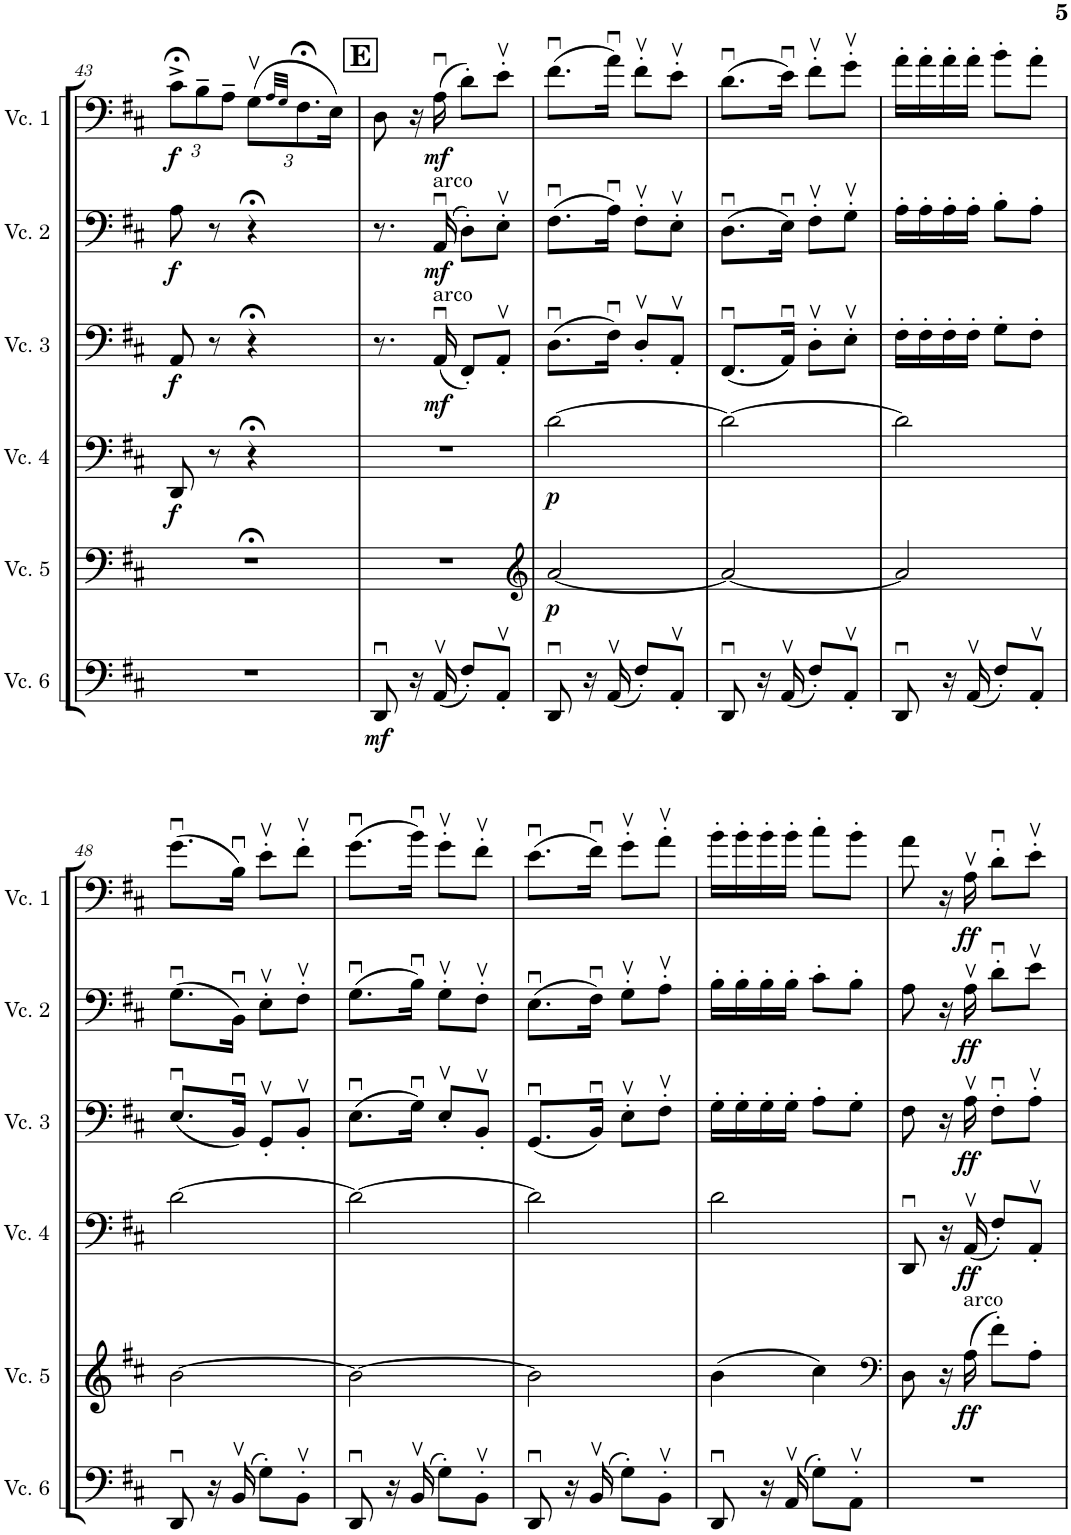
**kern	**dynam	**kern	**dynam	**kern	**dynam	**kern	**dynam	**kern	**dynam	**kern	**dynam
*part6	*part6	*part5	*part5	*part4	*part4	*part3	*part3	*part2	*part2	*part1	*part1
*staff6	*staff6	*staff5	*staff5	*staff4	*staff4	*staff3	*staff3	*staff2	*staff2	*staff1	*staff1
*I"Cello 6	*	*I"Cello 5	*	*I"Cello 4	*	*I"Cello 3	*	*I"Cello 2	*	*I"Cello 1	*
!!LO:PB:g=z
*clefF4	*	*clefF4	*	*clefF4	*	*clefF4	*	*clefF4	*	*clefF4	*
*k[f#c#]	*	*k[f#c#]	*	*k[f#c#]	*	*k[f#c#]	*	*k[f#c#]	*	*k[f#c#]	*
*M2/4	*	*M2/4	*	*M2/4	*	*M2/4	*	*M2/4	*	*M2/4	*
*	*	*	*	*	*	*	*	*	*	*Xbrackettup	*
=43	=43	=43	=43	=43	=43	=43	=43	=43	=43	=43	=43
!	!	!	!	!	!LO:DY:b	!	!LO:DY:b	!	!LO:DY:b	!	!LO:DY:b
2r	.	2r;<	.	8DD/	f	8AA/	f	8A\	f	12c#;<^\L	f
.	.	.	.	.	.	.	.	.	.	12B~\	.
.	.	.	.	8r	.	8r	.	8r	.	.	.
.	.	.	.	.	.	.	.	.	.	12A~\J	.
.	.	.	.	4r;<	.	4r;<	.	4r;<	.	(12Gv\L	.
.	.	.	.	.	.	.	.	.	.	32qA/LLL	.
.	.	.	.	.	.	.	.	.	.	32qG/JJJ	.
.	.	.	.	.	.	.	.	.	.	12.F#;<\	.
.	.	.	.	.	.	.	.	.	.	24E\Jk)	.
!!LO:REH:place=s1:a:B:cj:fs=14:t=E
=44	=44	=44	=44	=44	=44	=44	=44	=44	=44	=44	=44
!	!LO:DY:b	!	!	!	!	!	!	!	!	!	!
8DDu/	mf	2r	.	2r	.	8.r	.	8.r	.	8D\	.
16r	.	.	.	.	.	.	.	.	.	16r	.
!	!	!	!	!	!	!	!	!LO:TX:a:t=arco	!	!	!
!	!	!	!	!	!	!LO:TX:a:t=arco	!	!	!	!	!
!	!	!	!	!	!	!	!LO:DY:b	!	!LO:DY:b	!	!LO:DY:b
(16AAv/	.	.	.	.	.	(16AAu/	mf	(16AAu/	mf	(16Au\	mf
8F#'/L)	.	.	.	.	.	8FF#'/L)	.	8D'\L)	.	8d'\L)	.
8AAv'/J	.	.	.	.	.	8AAv'/J	.	8Ev'\J	.	8ev'\J	.
=45	=45	=45	=45	=45	=45	=45	=45	=45	=45	=45	=45
*	*	*clefG2	*	*	*	*	*	*	*	*	*
!	!	!	!LO:DY:b	!	!LO:DY:b	!	!	!	!	!	!
8DDu/	.	[2a/	p	[2d\	p	(8.Du\L	.	(8.F#u\L	.	(8.f#u\L	.
16r	.	.	.	.	.	.	.	.	.	.	.
(16AAv/	.	.	.	.	.	16F#u\Jk)	.	16Au\Jk)	.	16au\Jk)	.
8F#'/L)	.	.	.	.	.	8Dv'/L	.	8F#v'\L	.	8f#v'\L	.
8AAv'/J	.	.	.	.	.	8AAv'/J	.	8Ev'\J	.	8ev'\J	.
=46	=46	=46	=46	=46	=46	=46	=46	=46	=46	=46	=46
8DDu/	.	2a/_	.	2d\_	.	(8.FF#u/L	.	(8.Du\L	.	(8.du\L	.
16r	.	.	.	.	.	.	.	.	.	.	.
(16AAv/	.	.	.	.	.	16AAu/Jk)	.	16Eu\Jk)	.	16eu\Jk)	.
8F#'/L)	.	.	.	.	.	8Dv'\L	.	8F#v'\L	.	8f#v'\L	.
8AAv'/J	.	.	.	.	.	8Ev'\J	.	8Gv'\J	.	8gv'\J	.
=47	=47	=47	=47	=47	=47	=47	=47	=47	=47	=47	=47
8DDu/	.	2a/]	.	2d\]	.	16F#'\LL	.	16A'\LL	.	16a'\LL	.
.	.	.	.	.	.	16F#'\	.	16A'\	.	16a'\	.
16r	.	.	.	.	.	16F#'\	.	16A'\	.	16a'\	.
(16AAv/	.	.	.	.	.	16F#'\JJ	.	16A'\JJ	.	16a'\JJ	.
8F#'/L)	.	.	.	.	.	8G'\L	.	8B'\L	.	8b'\L	.
8AAv'/J	.	.	.	.	.	8F#'\J	.	8A'\J	.	8a'\J	.
!!LO:LB:g=z
=48	=48	=48	=48	=48	=48	=48	=48	=48	=48	=48	=48
8DDu/	.	[2b\	.	[2d\	.	(8.Eu/L	.	(8.Gu\L	.	(8.gu\L	.
16r	.	.	.	.	.	.	.	.	.	.	.
(16BBv/	.	.	.	.	.	16BBu/Jk)	.	16BBu\Jk)	.	16Bu\Jk)	.
8G'\L)	.	.	.	.	.	8GGv'/L	.	8Ev'\L	.	8ev'\L	.
8BBv'\J	.	.	.	.	.	8BBv'/J	.	8F#v'\J	.	8f#v'\J	.
=49	=49	=49	=49	=49	=49	=49	=49	=49	=49	=49	=49
8DDu/	.	2b\_	.	2d\_	.	(8.Eu\L	.	(8.Gu\L	.	(8.gu\L	.
16r	.	.	.	.	.	.	.	.	.	.	.
(16BBv/	.	.	.	.	.	16Gu\Jk)	.	16Bu\Jk)	.	16bu\Jk)	.
8G'\L)	.	.	.	.	.	8Ev'/L	.	8Gv'\L	.	8gv'\L	.
8BBv'\J	.	.	.	.	.	8BBv'/J	.	8F#v'\J	.	8f#v'\J	.
=50	=50	=50	=50	=50	=50	=50	=50	=50	=50	=50	=50
8DDu/	.	2b\]	.	2d\]	.	(8.GGu/L	.	(8.Eu\L	.	(8.eu\L	.
16r	.	.	.	.	.	.	.	.	.	.	.
(16BBv/	.	.	.	.	.	16BBu/Jk)	.	16F#u\Jk)	.	16f#u\Jk)	.
8G'\L)	.	.	.	.	.	8Ev'\L	.	8Gv'\L	.	8gv'\L	.
8BBv'\J	.	.	.	.	.	8F#v'\J	.	8Av'\J	.	8av'\J	.
=51	=51	=51	=51	=51	=51	=51	=51	=51	=51	=51	=51
8DDu/	.	(4b\	.	2d\	.	16G'\LL	.	16B'\LL	.	16b'\LL	.
.	.	.	.	.	.	16G'\	.	16B'\	.	16b'\	.
16r	.	.	.	.	.	16G'\	.	16B'\	.	16b'\	.
(16AAv/	.	.	.	.	.	16G'\JJ	.	16B'\JJ	.	16b'\JJ	.
8G'\L)	.	4cc#\)	.	.	.	8A'\L	.	8c#'\L	.	8cc#'\L	.
8AAv'\J	.	.	.	.	.	8G'\J	.	8B'\J	.	8b'\J	.
=52	=52	=52	=52	=52	=52	=52	=52	=52	=52	=52	=52
*	*	*clefF4	*	*	*	*	*	*	*	*	*
2r	.	8D\	.	8DDu/	.	8F#\	.	8A\	.	8a\	.
.	.	16r	.	16r	.	16r	.	16r	.	16r	.
!	!	!LO:TX:a:t=arco	!	!	!	!	!	!	!	!	!
!	!	!	!LO:DY:b	!	!LO:DY:b	!	!LO:DY:b	!	!LO:DY:b	!	!LO:DY:b
.	.	(16A\	ff	(16AAv/	ff	16Av\	ff	16Av\	ff	16Av\	ff
.	.	8f#'\L)	.	8F#'/L)	.	8F#u'\L	.	8du'\L	.	8du'\L	.
.	.	8A'\J	.	8AAv'/J	.	8Av'\J	.	8ev\J	.	8ev'\J	.
=	=	=	=	=	=	=	=	=	=	=	=
*-	*-	*-	*-	*-	*-	*-	*-	*-	*-	*-	*-
